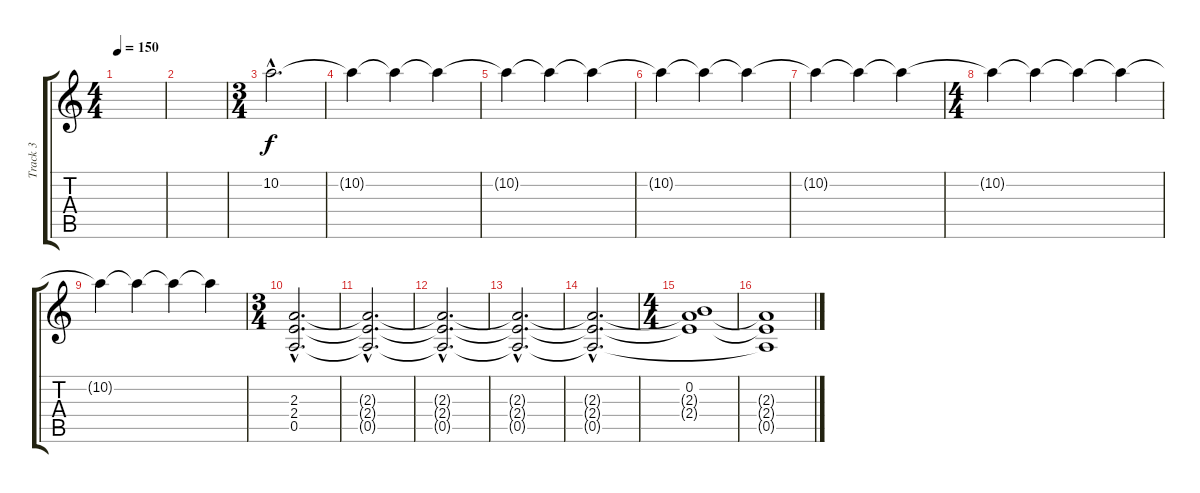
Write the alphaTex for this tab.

\track ("Track 3" "Track 3") {instrument distortionguitar}
\staff {score tabs}
\tuning (E4 B3 G3 D3 A2 D2) {hide}
\ts (4 4)
\tempo 150
\clef g2
\ks c
|
|
\ts (3 4)
10.2{hac}.2{d} |
10.2{t}.4 10.2{t}.4 10.2{t}.4 |
10.2{t}.4 10.2{t}.4 10.2{t}.4 |
10.2{t}.4 10.2{t}.4 10.2{t}.4 |
10.2{t}.4 10.2{t}.4 10.2{t}.4 |
\ts (4 4)
10.2{t}.4 10.2{t}.4 10.2{t}.4 10.2{t}.4 |
10.2{t}.4 10.2{t}.4 10.2{t}.4 10.2{t}.4 |
\ts (3 4)
(2.3{hac} 2.4{hac} 0.5{hac}).2{d} |
(2.3{hac t} 2.4{hac t} 0.5{hac t}).2{d} |
(2.3{hac t} 2.4{hac t} 0.5{hac t}).2{d} |
(2.3{hac t} 2.4{hac t} 0.5{hac t}).2{d} |
(2.3{hac t} 2.4{hac t} 0.5{hac t}).2{d} |
\ts (4 4)
(0.2 2.3{t} 2.4{t}).1 |
(2.3{t} 2.4{t} 0.5{t}).1
